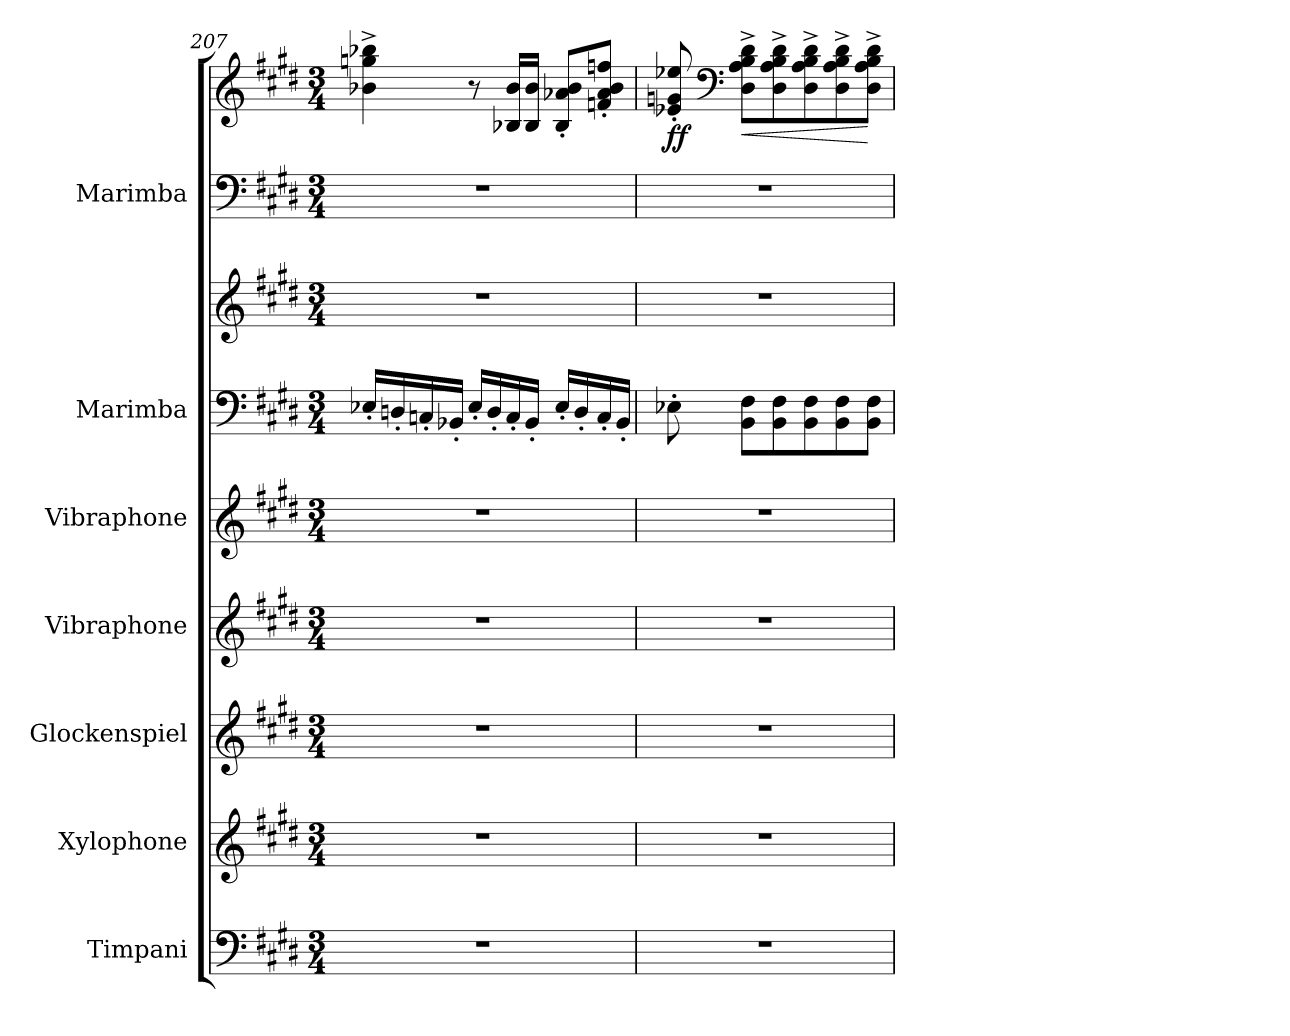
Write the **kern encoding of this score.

**kern	**kern	**kern	**kern	**kern	**kern	**kern	**kern	**kern	**dynam
*part7	*part6	*part5	*part4	*part3	*part2	*part2	*part1	*part1	*part1
*staff9	*staff8	*staff7	*staff6	*staff5	*staff4	*staff3	*staff2	*staff1	*staff1/2
*I"Timpani	*I"Xylophone	*I"Glockenspiel	*I"Vibraphone	*I"Vibraphone	*I"Marimba	*	*I"Marimba	*	*
*I'Timp.	*I'Xyl.	*I'Glk.	*I'Vib.	*I'Vib.	*I'Mrm.	*	*I'Mrm.	*	*
*clefF4	*clefG2	*clefG2	*clefG2	*clefG2	*clefF4	*clefG2	*clefF4	*clefG2	*
*	*ITrd-7c-12	*ITrd-14c-24	*	*	*	*	*	*	*
*k[f#c#g#d#]	*k[f#c#g#d#]	*k[f#c#g#d#]	*k[f#c#g#d#]	*k[f#c#g#d#]	*k[f#c#g#d#]	*k[f#c#g#d#]	*k[f#c#g#d#]	*k[f#c#g#d#]	*
*M3/4	*M3/4	*M3/4	*M3/4	*M3/4	*M3/4	*M3/4	*M3/4	*M3/4	*
=207	=207	=207	=207	=207	=207	=207	=207	=207	=207
2.r	2.r	2.r	2.r	2.r	16E-X'/LL	2.r	2.r	4b-X\^ 4ggn\^ 4bb-X\^	.
.	.	.	.	.	16Dn'/	.	.	.	.
.	.	.	.	.	16Cn'/	.	.	.	.
.	.	.	.	.	16BB-X'/JJ	.	.	.	.
.	.	.	.	.	16E-'/LL	.	.	8r	.
.	.	.	.	.	16D'/	.	.	.	.
.	.	.	.	.	16C'/	.	.	16B-X/ 16b-/LL	.
.	.	.	.	.	16BB-'/JJ	.	.	16B-/ 16b-/JJ	.
.	.	.	.	.	16E-'/LL	.	.	8B-/' 8a-X/' 8b-/'L	.
.	.	.	.	.	16D'/	.	.	.	.
.	.	.	.	.	16C'/	.	.	8fn/' 8a-/' 8b-/' 8ffn/'J	.
.	.	.	.	.	16BB-'/JJ	.	.	.	.
!!LO:PB:g=z
=208	=208	=208	=208	=208	=208	=208	=208	=208	=208
!	!	!	!	!	!	!	!	!	!LO:DY:b
2.r	2.r	2.r	2.r	2.r	8E-X'\	2.r	2.r	8e-X/' 8gn/' 8ee-X/'	ff
*	*	*	*	*	*	*	*	*clefF4	*
!	!	!	!	!	!	!	!	!	!LO:HP:b
.	.	.	.	.	8BB\ 8F#\L	.	.	8D#\^ 8A\^ 8B\^ 8d#\^L	<
.	.	.	.	.	8BB\ 8F#\	.	.	8D#\^ 8A\^ 8B\^ 8d#\^	.
.	.	.	.	.	8BB\ 8F#\	.	.	8D#\^ 8A\^ 8B\^ 8d#\^	.
.	.	.	.	.	8BB\ 8F#\	.	.	8D#\^ 8A\^ 8B\^ 8d#\^	.
.	.	.	.	.	8BB\ 8F#\J	.	.	8D#\^ 8A\^ 8B\^ 8d#\^J	[
=	=	=	=	=	=	=	=	=	=
*-	*-	*-	*-	*-	*-	*-	*-	*-	*-
